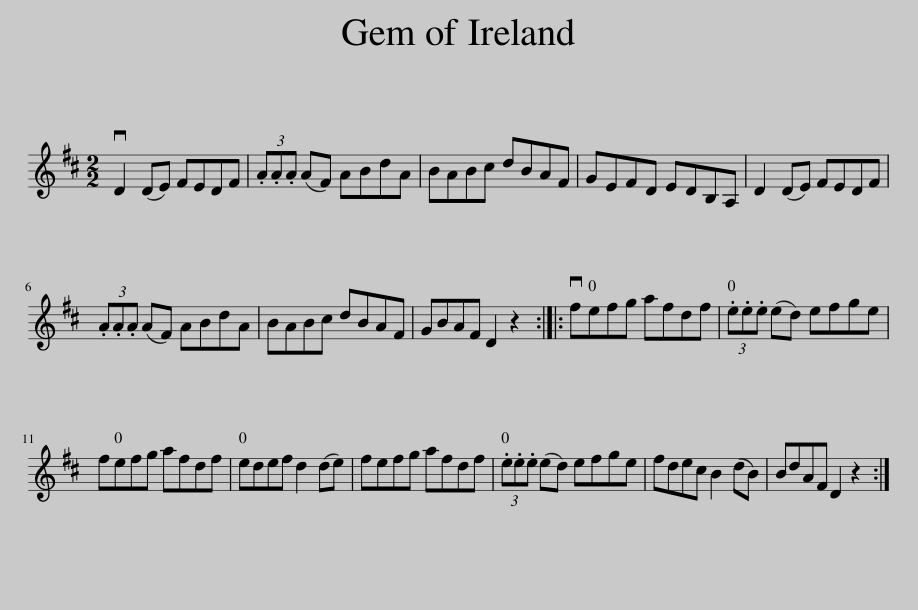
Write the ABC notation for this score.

X:1
L:1/8
M:2/2
I:linebreak $
K:D
V:1 treble
V:1
 vD2 (DE) FEDF | (3.A.A.A (AF) ABdA | BABc dBAF | GEFD EDB,A, | D2 (DE) FEDF |$ %5
 (3.A.A.A (AF) ABdA | BABc dBAF | GBAF D2 z2 :: vfefg afdf | (3.e.e.e (ed) efge |$ %10
 fefg afdf | edef d2 (de) | fefg afdf | (3.e.e.e (ed) efge | fdec B2 (dB) | %15
 BdAF D2 z2 :| %16
